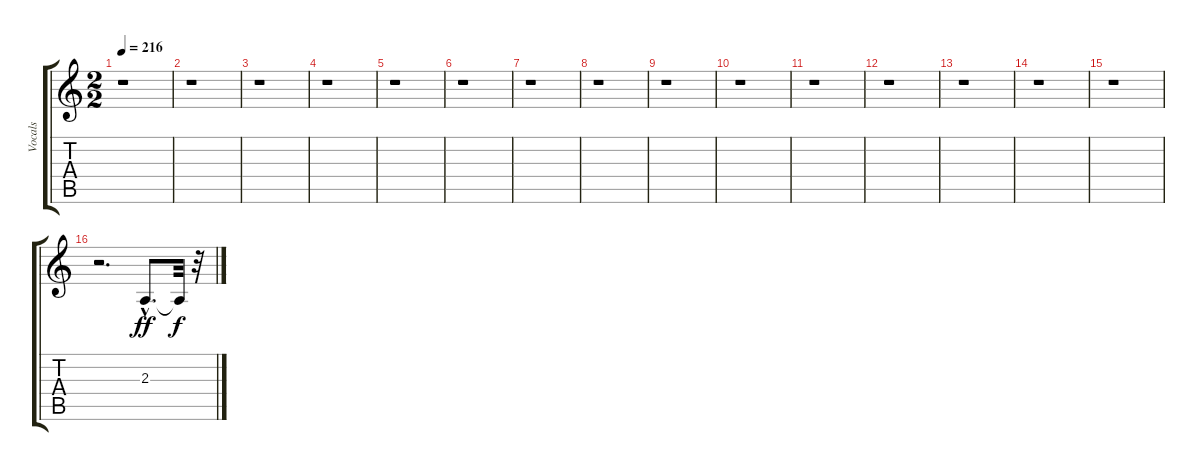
\track ("Vocals" "Vocals") {instrument lead1square}
\staff {score tabs}
\tuning (E4 B3 G3 D3 A2 E2) {hide}
\ts (2 2)
\tempo 216
\clef g2
\ks c
r.1{dy f} |
r.1 |
r.1 |
r.1 |
r.1 |
r.1 |
r.1 |
r.1 |
r.1 |
r.1 |
r.1 |
r.1 |
r.1 |
r.1 |
r.1 |
r.2{d} 2.3{hac}.8{d dy ff} 2.3{t}.32{dy f} r.32
